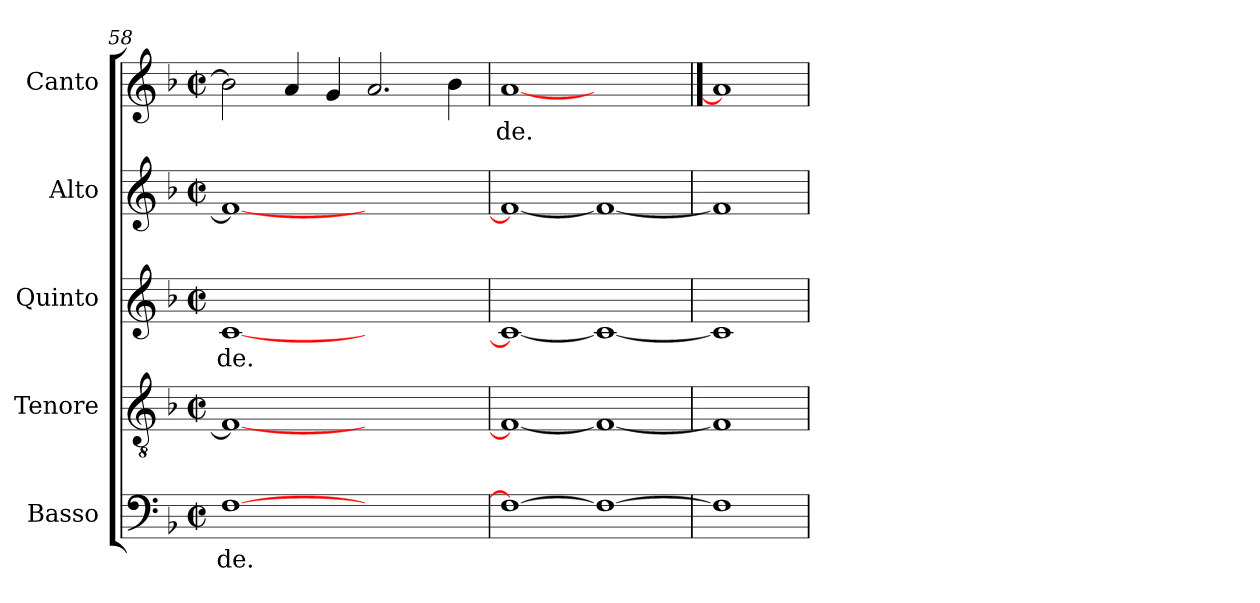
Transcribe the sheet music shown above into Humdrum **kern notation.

**kern	**text	**kern	**kern	**text	**kern	**kern	**text
*part5	*part5	*part4	*part3	*part3	*part2	*part1	*part1
*staff5	*staff5	*staff4	*staff3	*staff3	*staff2	*staff1	*staff1
*I"Basso	*	*I"Tenore	*I"Quinto	*	*I"Alto	*I"Canto	*
*clefF4	*	*clefGv2	*clefG2	*	*clefG2	*clefG2	*
*k[b-]	*	*k[b-]	*k[b-]	*	*k[b-]	*k[b-]	*
*F:	*	*F:	*F:	*	*F:	*F:	*
*M2/2	*	*M2/2	*M2/2	*	*M2/2	*M2/2	*
*met(c|)	*	*met(c|)	*met(c|)	*	*met(c|)	*met(c|)	*
=58	=58	=58	=58	=58	=58	=58	=58
!	!LO:LY:b:cj	!	!	!LO:LY:b:cj	!	!	!
[>1F	-de.	1F_<	[<1c	de.	1f_<	2b-\]	.
.	.	.	.	.	.	4a/	.
.	.	.	.	.	.	4g/	.
1ryy	.	1ryy	1ryy	.	1ryy	2.a/	.
.	.	.	.	.	.	4b-\	.
=59	=59	=59	=59	=59	=59	=59	=59
!	!	!	!	!	!	!	!LO:LY:b:cj
1F_	.	1F_	1c_	.	1f_	[1a	de.
1F_	.	1F_	1c_	.	1f_	1ryy	.
=60	==60	=60	=60	==60	=60	==60	==60
1F]	.	1F]	1c]	.	1f]	1a]	.
=	=	=	=	=	=	=	=
*-	*-	*-	*-	*-	*-	*-	*-
